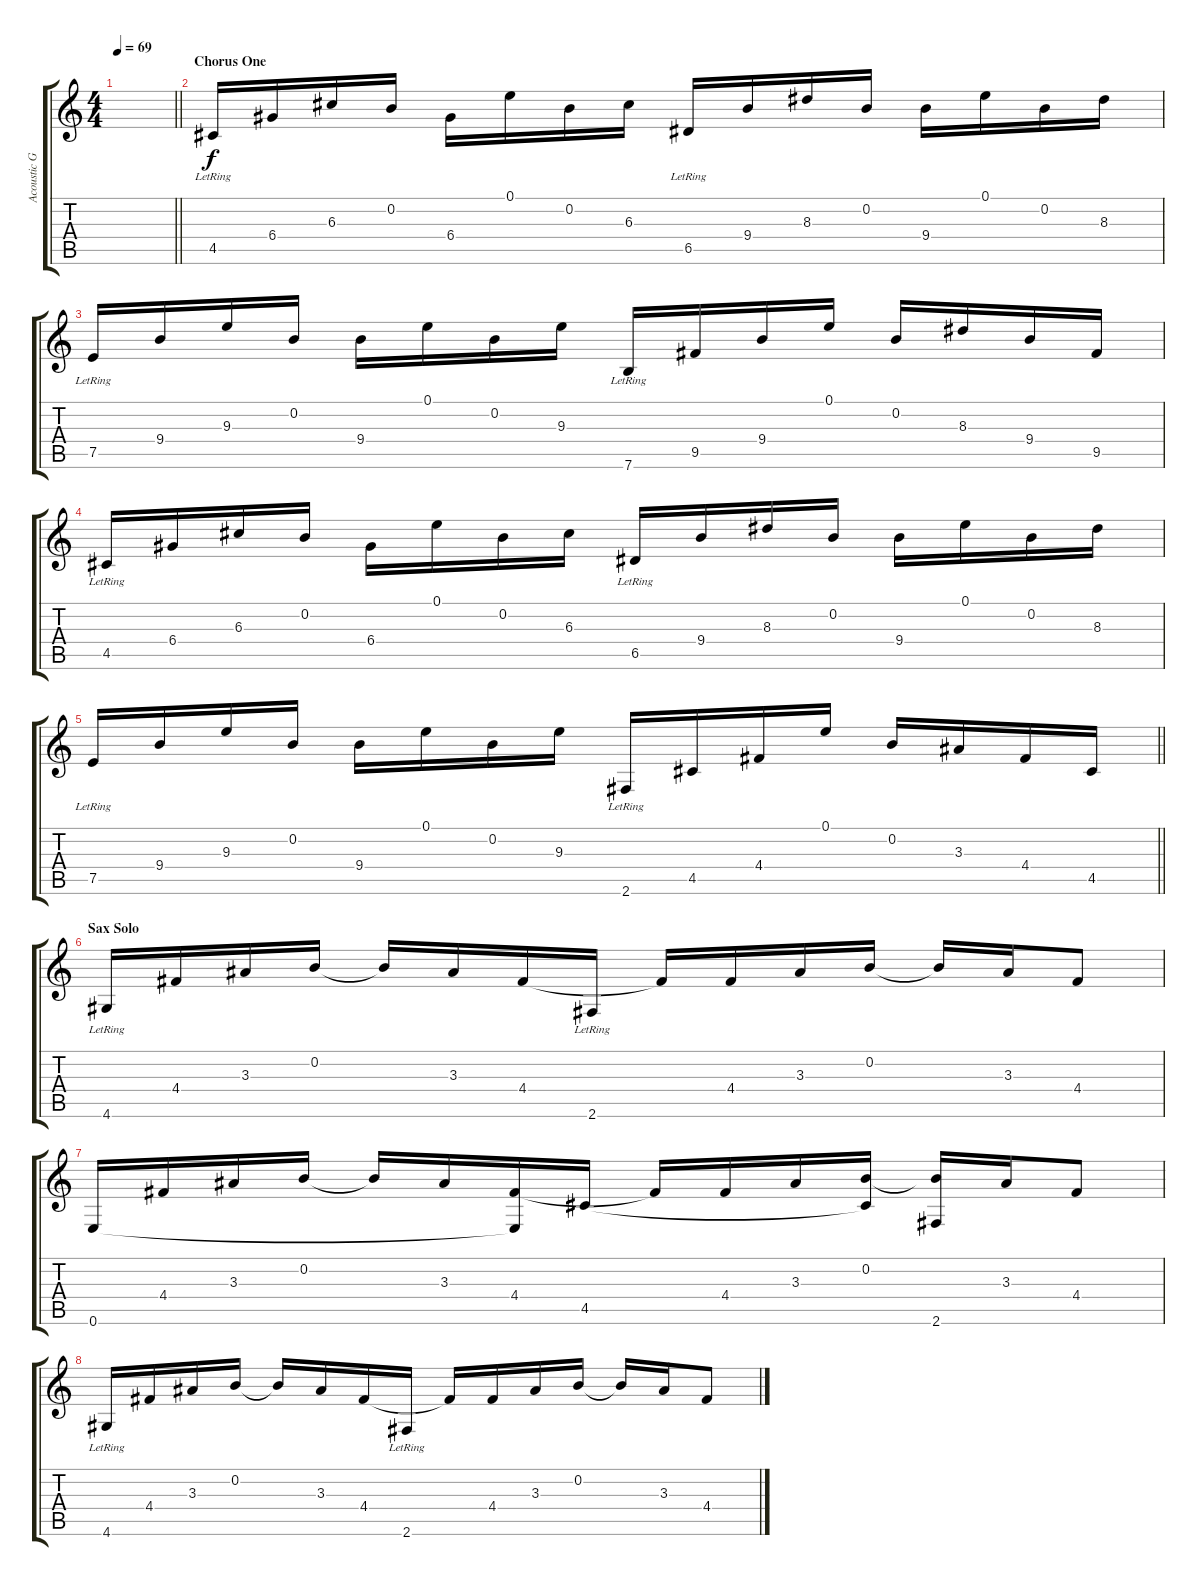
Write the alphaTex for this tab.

\track ("Acoustic Guitar" "Acoustic G") {instrument acousticguitarsteel}
\staff {score tabs}
\tuning (E4 B3 G3 D3 A2 E2) {hide}
\ts (4 4)
\tempo 69
\clef g2
\barLineRight lightlight
\ks c
|
\section ("" "Chorus One")
4.5{lr}.16 6.4.16 6.3.16 0.2.16 6.4.16 0.1.16 0.2.16 6.3.16 6.5{lr}.16 9.4.16 8.3.16 0.2.16 9.4.16 0.1.16 0.2.16 8.3.16 |
7.5{lr}.16 9.4.16 9.3.16 0.2.16 9.4.16 0.1.16 0.2.16 9.3.16 7.6{lr}.16 9.5.16 9.4.16 0.1.16 0.2.16 8.3.16 9.4.16 9.5.16 |
4.5{lr}.16 6.4.16 6.3.16 0.2.16 6.4.16 0.1.16 0.2.16 6.3.16 6.5{lr}.16 9.4.16 8.3.16 0.2.16 9.4.16 0.1.16 0.2.16 8.3.16 |
\barLineRight lightlight
7.5{lr}.16 9.4.16 9.3.16 0.2.16 9.4.16 0.1.16 0.2.16 9.3.16 2.6{lr}.16 4.5.16 4.4.16 0.1.16 0.2.16 3.3.16 4.4.16 4.5.16 |
\section ("" "Sax Solo")
4.6{lr}.16{volume 11} 4.4.16 3.3.16 0.2.16 0.2{t}.16 3.3.16 4.4.16 2.6{lr}.16 4.4{t}.16 4.4.16 3.3.16 0.2.16 0.2{t}.16 3.3.16 4.4.8 |
0.6.16 4.4.16 3.3.16 0.2.16 0.2{t}.16 3.3.16 (4.4 0.6{t}).16 4.5.16 4.4{t}.16 4.4.16 3.3.16 (0.2 4.5{t}).16 (0.2{t} 2.6).16 3.3.16 4.4.8 |
4.6{lr}.16 4.4.16 3.3.16 0.2.16 0.2{t}.16 3.3.16 4.4.16 2.6{lr}.16 4.4{t}.16 4.4.16 3.3.16 0.2.16 0.2{t}.16 3.3.16 4.4.8
